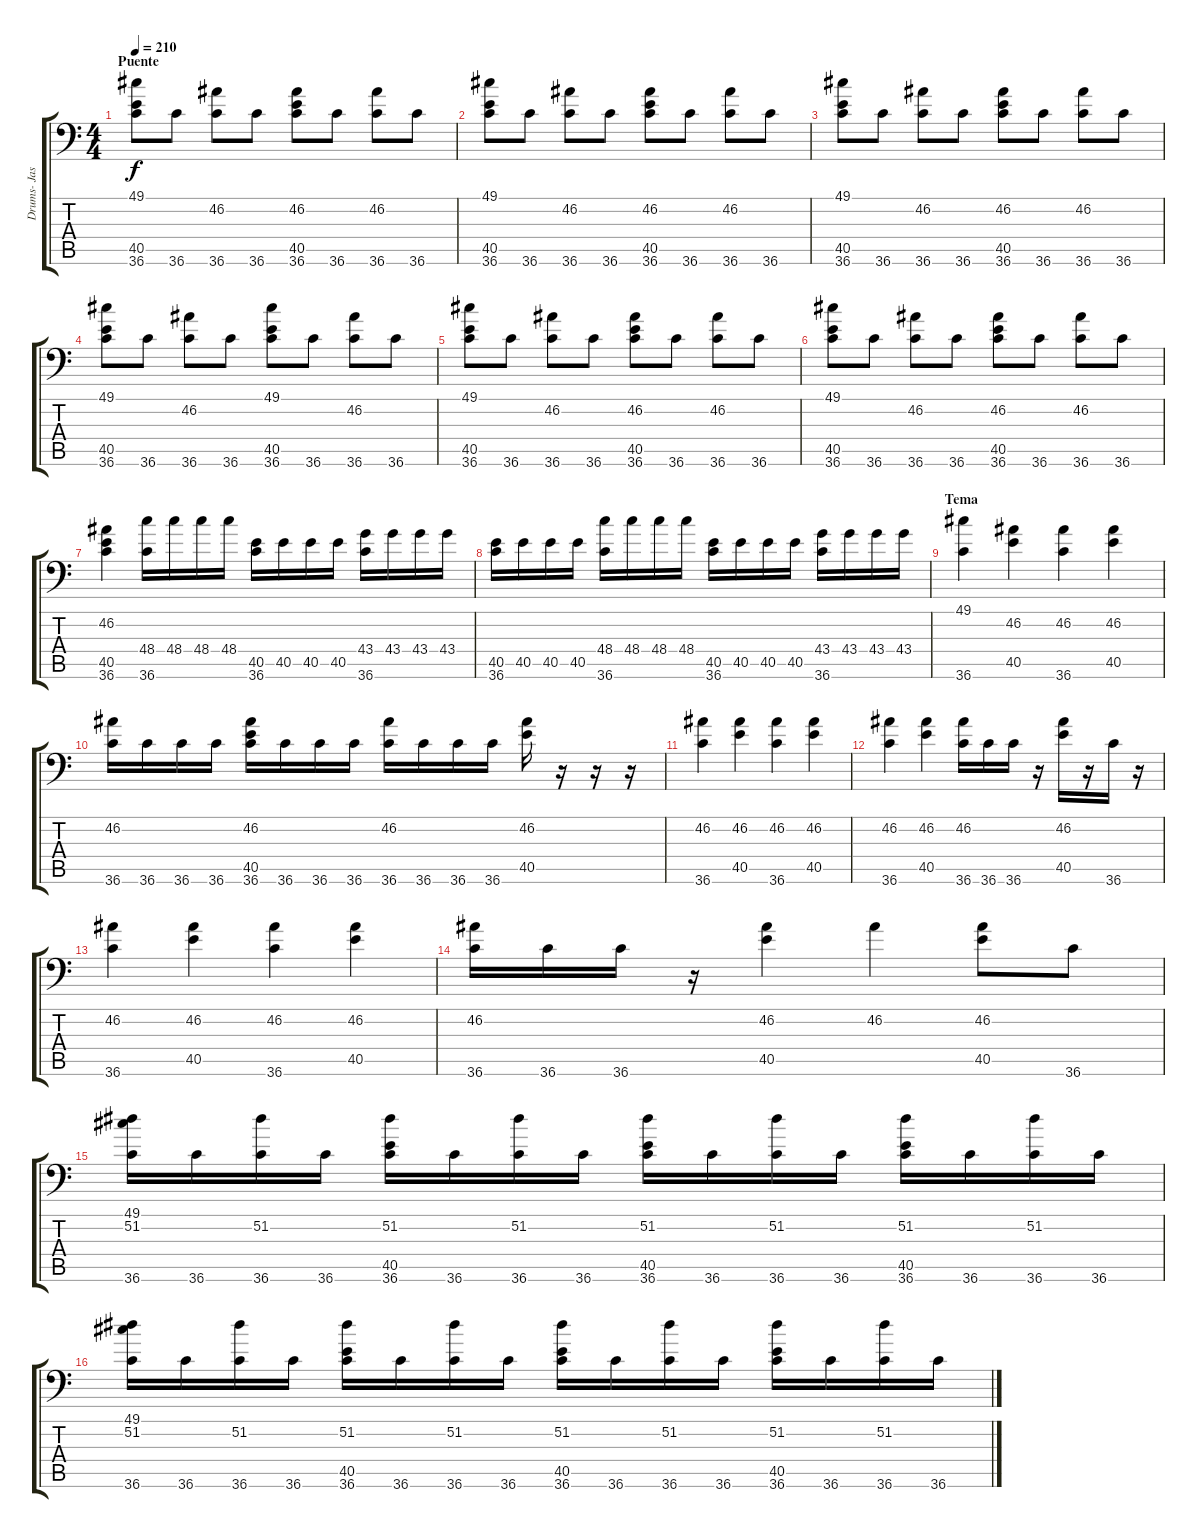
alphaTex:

\track ("Drums- Jason Costa" "Drums- Jas") {instrument acousticgrandpiano}
\staff {score tabs}
\tuning (C-1 C-1 C-1 C-1 C-1 C-1) {hide}
\ts (4 4)
\section ("" "Puente")
\tempo 210
\clef f4
\ks c
(49.1 40.5 36.6).8{dy f} 36.6.8 (46.2 36.6).8 36.6.8 (46.2 40.5 36.6).8 36.6.8 (46.2 36.6).8 36.6.8 |
(49.1 40.5 36.6).8 36.6.8 (46.2 36.6).8 36.6.8 (46.2 40.5 36.6).8 36.6.8 (46.2 36.6).8 36.6.8 |
(49.1 40.5 36.6).8 36.6.8 (46.2 36.6).8 36.6.8 (46.2 40.5 36.6).8 36.6.8 (46.2 36.6).8 36.6.8 |
(49.1 40.5 36.6).8 36.6.8 (46.2 36.6).8 36.6.8 (49.1 40.5 36.6).8 36.6.8 (46.2 36.6).8 36.6.8 |
(49.1 40.5 36.6).8 36.6.8 (46.2 36.6).8 36.6.8 (46.2 40.5 36.6).8 36.6.8 (46.2 36.6).8 36.6.8 |
(49.1 40.5 36.6).8 36.6.8 (46.2 36.6).8 36.6.8 (46.2 40.5 36.6).8 36.6.8 (46.2 36.6).8 36.6.8 |
(46.2 40.5 36.6).4 (48.4 36.6).16 48.4.16 48.4.16 48.4.16 (40.5 36.6).16 40.5.16 40.5.16 40.5.16 (43.4 36.6).16 43.4.16 43.4.16 43.4.16 |
(40.5 36.6).16 40.5.16 40.5.16 40.5.16 (48.4 36.6).16 48.4.16 48.4.16 48.4.16 (40.5 36.6).16 40.5.16 40.5.16 40.5.16 (43.4 36.6).16 43.4.16 43.4.16 43.4.16 |
\section ("" "Tema")
(49.1 36.6).4 (46.2 40.5).4 (46.2 36.6).4 (46.2 40.5).4 |
(46.2 36.6).16 36.6.16 36.6.16 36.6.16 (46.2 40.5 36.6).16 36.6.16 36.6.16 36.6.16 (46.2 36.6).16 36.6.16 36.6.16 36.6.16 (46.2 40.5).16 r.16 r.16 r.16 |
(46.2 36.6).4 (46.2 40.5).4 (46.2 36.6).4 (46.2 40.5).4 |
(46.2 36.6).4 (46.2 40.5).4 (46.2 36.6).16 36.6.16 36.6.16 r.16 (46.2 40.5).16 r.16 36.6.16 r.16 |
(46.2 36.6).4 (46.2 40.5).4 (46.2 36.6).4 (46.2 40.5).4 |
(46.2 36.6).16 36.6.16 36.6.16 r.16 (46.2 40.5).4 46.2.4 (46.2 40.5).8 36.6.8 |
(49.1 51.2 36.6).16 36.6.16 (51.2 36.6).16 36.6.16 (51.2 40.5 36.6).16 36.6.16 (51.2 36.6).16 36.6.16 (51.2 40.5 36.6).16 36.6.16 (51.2 36.6).16 36.6.16 (51.2 40.5 36.6).16 36.6.16 (51.2 36.6).16 36.6.16 |
(49.1 51.2 36.6).16 36.6.16 (51.2 36.6).16 36.6.16 (51.2 40.5 36.6).16 36.6.16 (51.2 36.6).16 36.6.16 (51.2 40.5 36.6).16 36.6.16 (51.2 36.6).16 36.6.16 (51.2 40.5 36.6).16 36.6.16 (51.2 36.6).16 36.6.16
